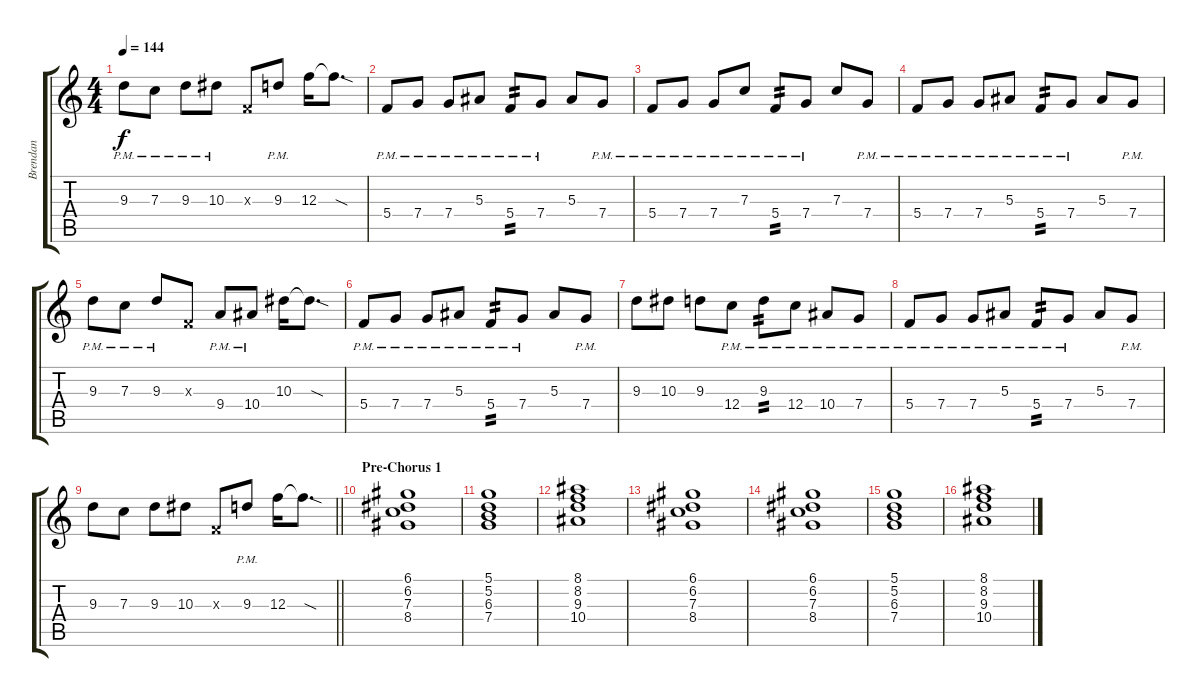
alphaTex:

\track ("Brendan" "Brendan") {instrument distortionguitar}
\staff {score tabs}
\tuning (D4 A3 F3 C3 G2 C2) {hide}
\ts (4 4)
\tempo 144
\clef g2
\ks c
9.3{pm}.8{dy f} 7.3{pm}.8 9.3{pm}.8 10.3{pm}.8 0.3{x}.8 9.3{pm}.8 12.3.16 12.3{sod t}.8{d} |
5.4{pm}.8 7.4{pm}.8 7.4{pm}.8 5.3{pm}.8 5.4{pm}.8{tp 2} 7.4{pm}.8 5.3.8 7.4{pm}.8 |
5.4{pm}.8 7.4{pm}.8 7.4{pm}.8 7.3{pm}.8 5.4{pm}.8{tp 2} 7.4{pm}.8 7.3.8 7.4{pm}.8 |
5.4{pm}.8 7.4{pm}.8 7.4{pm}.8 5.3{pm}.8 5.4{pm}.8{tp 2} 7.4{pm}.8 5.3.8 7.4{pm}.8 |
9.3{pm}.8 7.3{pm}.8 9.3{pm}.8 0.3{x}.8 9.4{pm}.8 10.4{pm}.8 10.3.16 10.3{sod t}.8{d} |
5.4{pm}.8 7.4{pm}.8 7.4{pm}.8 5.3{pm}.8 5.4{pm}.8{tp 2} 7.4{pm}.8 5.3.8 7.4{pm}.8 |
9.3.8 10.3.8 9.3.8 12.4{pm}.8 9.3{pm}.8{tp 2} 12.4{pm}.8 10.4{pm}.8 7.4{pm}.8 |
5.4{pm}.8 7.4{pm}.8 7.4{pm}.8 5.3{pm}.8 5.4{pm}.8{tp 2} 7.4{pm}.8 5.3.8 7.4{pm}.8 |
\barLineRight lightlight
9.3.8 7.3.8 9.3.8 10.3.8 0.3{x}.8 9.3{pm}.8 12.3.16 12.3{sod t}.8{d} |
\section ("" "Pre-Chorus 1")
(6.1 6.2 7.3 8.4).1{volume 9} |
(5.1 5.2 6.3 7.4).1 |
(8.1 8.2 9.3 10.4).1 |
(6.1 6.2 7.3 8.4).1 |
(6.1 6.2 7.3 8.4).1 |
(5.1 5.2 6.3 7.4).1 |
(8.1 8.2 9.3 10.4).1
